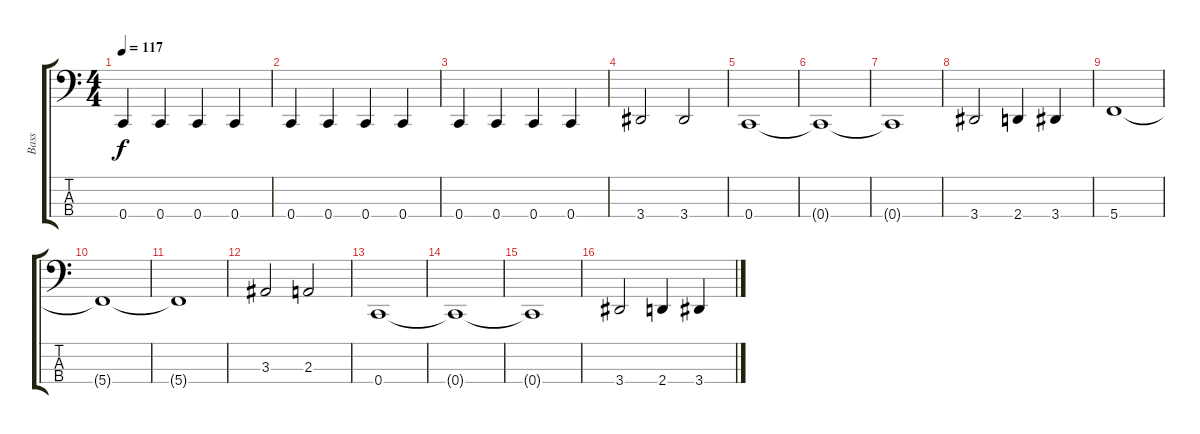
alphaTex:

\track ("Bass" "Bass") {instrument electricbassfinger}
\staff {score tabs}
\tuning (F2 C2 G1 C1) {hide}
\ts (4 4)
\tempo 117
\clef f4
\ks c
0.4.4{dy f} 0.4.4 0.4.4 0.4.4 |
0.4.4 0.4.4 0.4.4 0.4.4 |
0.4.4 0.4.4 0.4.4 0.4.4 |
3.4.2{volume 14} 3.4.2 |
0.4.1 |
0.4{t}.1 |
0.4{t}.1 |
3.4.2 2.4.4 3.4.4 |
5.4.1 |
5.4{t}.1 |
5.4{t}.1 |
3.3.2 2.3.2 |
0.4.1 |
0.4{t}.1 |
0.4{t}.1 |
3.4.2 2.4.4 3.4.4
